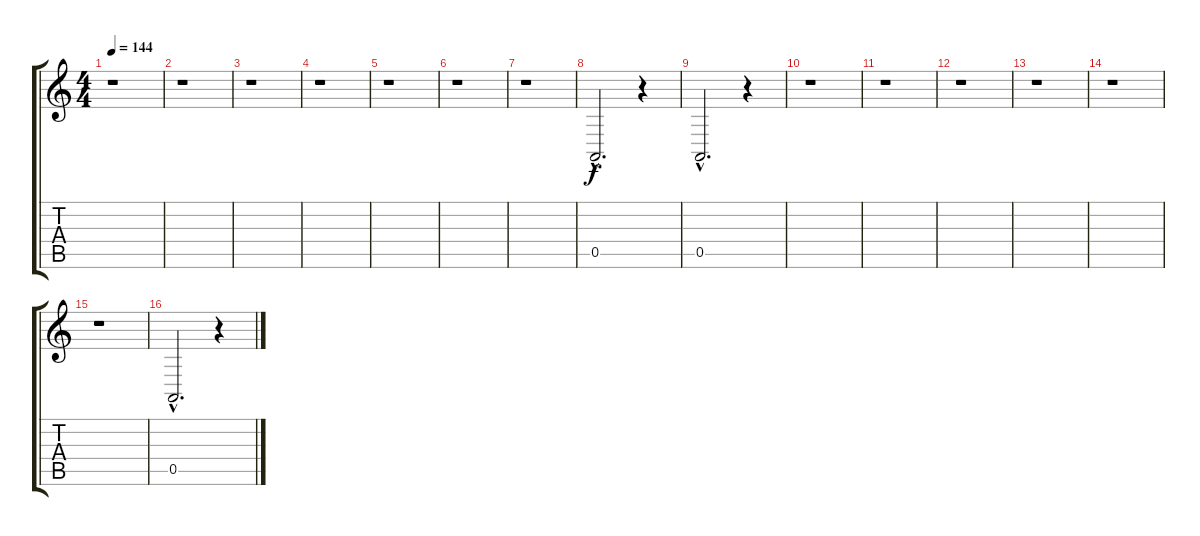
\track "" {instrument trombone}
\staff {score tabs}
\tuning (E4 B3 G3 D3 A2 E2) {hide}
\ts (4 4)
\tempo 144
\clef g2
\ks c
r.1{dy f} |
r.1 |
r.1 |
r.1 |
r.1 |
r.1 |
r.1 |
0.5{hac}.2{d} r.4 |
0.5{hac}.2{d} r.4 |
r.1 |
r.1 |
r.1 |
r.1 |
r.1 |
r.1 |
0.5{hac}.2{d} r.4
